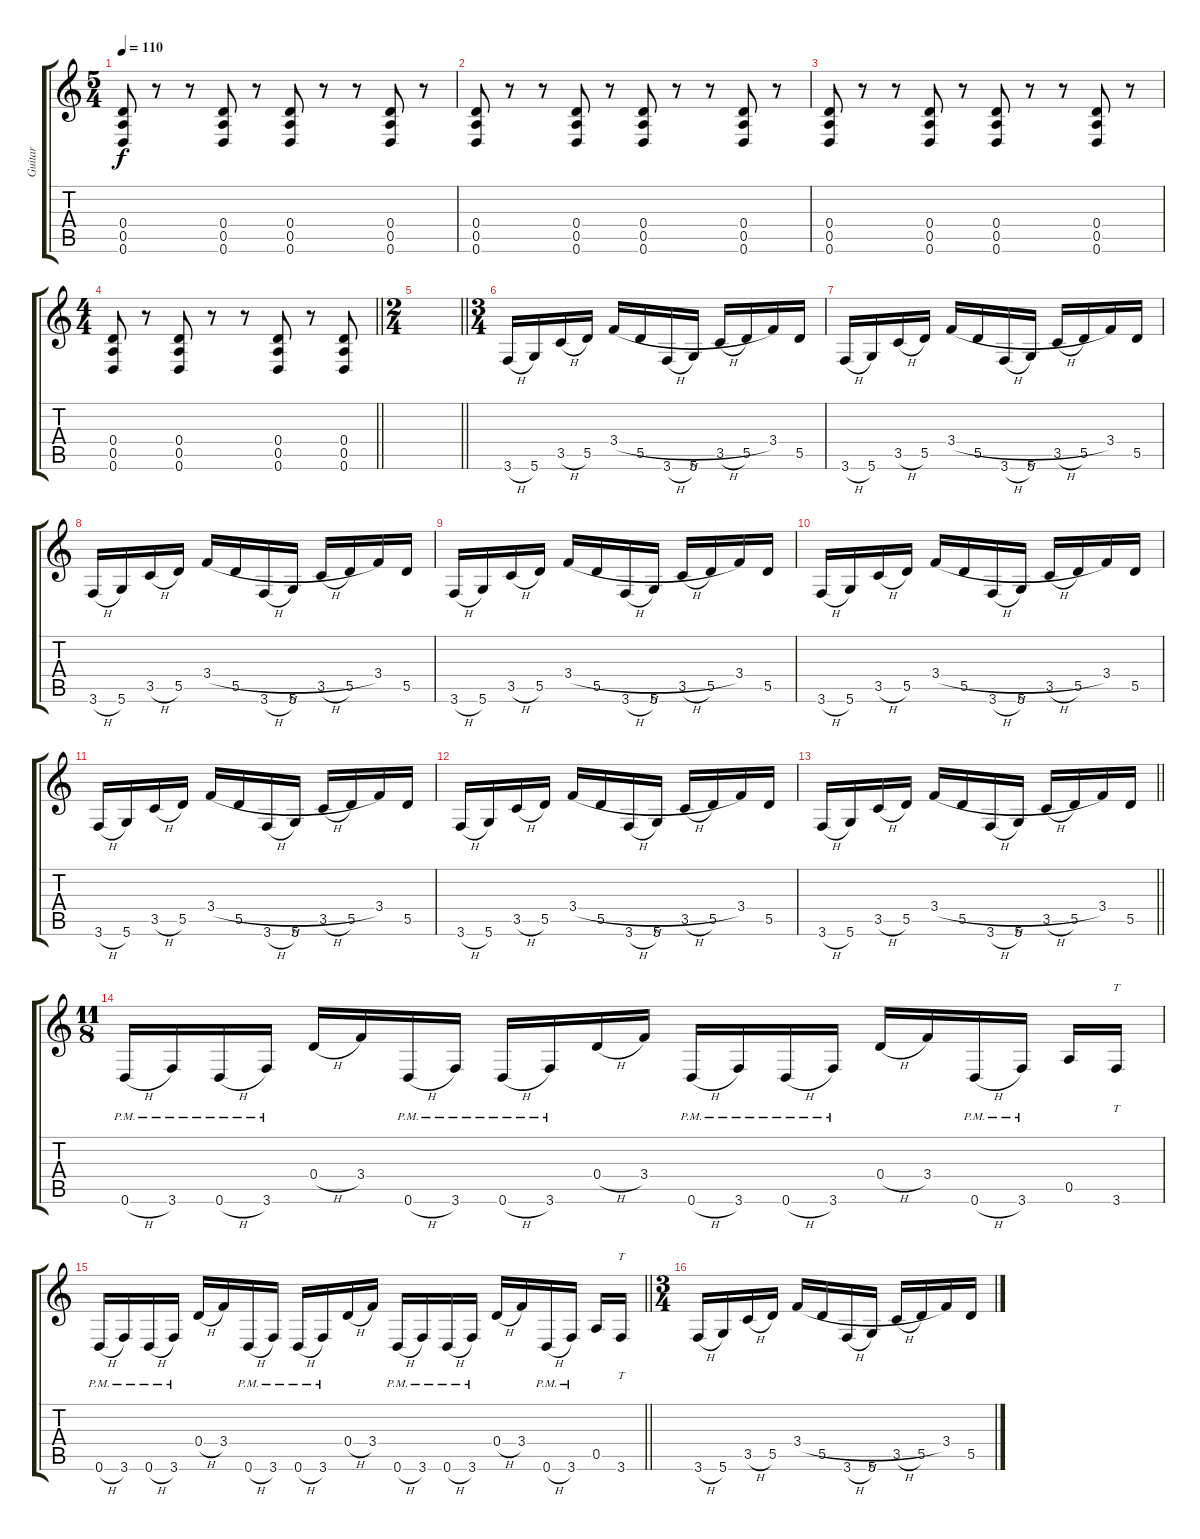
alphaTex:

\track ("Guitar" "Guitar") {instrument overdrivenguitar}
\staff {score tabs}
\tuning (E4 B3 G3 D3 A2 D2) {hide}
\ts (5 4)
\tempo 110
\clef g2
\ks c
(0.4 0.5 0.6).8{dy f} r.8 r.8 (0.4 0.5 0.6).8 r.8 (0.4 0.5 0.6).8 r.8 r.8 (0.4 0.5 0.6).8 r.8 |
(0.4 0.5 0.6).8 r.8 r.8 (0.4 0.5 0.6).8 r.8 (0.4 0.5 0.6).8 r.8 r.8 (0.4 0.5 0.6).8 r.8 |
(0.4 0.5 0.6).8 r.8 r.8 (0.4 0.5 0.6).8 r.8 (0.4 0.5 0.6).8 r.8 r.8 (0.4 0.5 0.6).8 r.8 |
\ts (4 4)
\barLineRight lightlight
(0.4 0.5 0.6).8 r.8 (0.4 0.5 0.6).8 r.8 r.8 (0.4 0.5 0.6).8 r.8 (0.4 0.5 0.6).8 |
\ts (2 4)
\barLineRight lightlight
|
\ts (3 4)
\section ("" "")
3.6{h}.16 5.6.16 3.5{h}.16 5.5.16 3.4{h}.16 5.5.16 3.6{h}.16 5.6.16 3.5{h}.16 5.5.16 3.4.16 5.5.16 |
3.6{h}.16 5.6.16 3.5{h}.16 5.5.16 3.4{h}.16 5.5.16 3.6{h}.16 5.6.16 3.5{h}.16 5.5.16 3.4.16 5.5.16 |
3.6{h}.16 5.6.16 3.5{h}.16 5.5.16 3.4{h}.16 5.5.16 3.6{h}.16 5.6.16 3.5{h}.16 5.5.16 3.4.16 5.5.16 |
3.6{h}.16 5.6.16 3.5{h}.16 5.5.16 3.4{h}.16 5.5.16 3.6{h}.16 5.6.16 3.5{h}.16 5.5.16 3.4.16 5.5.16 |
3.6{h}.16 5.6.16 3.5{h}.16 5.5.16 3.4{h}.16 5.5.16 3.6{h}.16 5.6.16 3.5{h}.16 5.5.16 3.4.16 5.5.16 |
3.6{h}.16 5.6.16 3.5{h}.16 5.5.16 3.4{h}.16 5.5.16 3.6{h}.16 5.6.16 3.5{h}.16 5.5.16 3.4.16 5.5.16 |
3.6{h}.16 5.6.16 3.5{h}.16 5.5.16 3.4{h}.16 5.5.16 3.6{h}.16 5.6.16 3.5{h}.16 5.5.16 3.4.16 5.5.16 |
\barLineRight lightlight
3.6{h}.16 5.6.16 3.5{h}.16 5.5.16 3.4{h}.16 5.5.16 3.6{h}.16 5.6.16 3.5{h}.16 5.5.16 3.4.16 5.5.16 |
\ts (11 8)
\section ("" "")
0.6{h pm}.16 3.6{pm}.16 0.6{h pm}.16 3.6{pm}.16 0.4{h}.16 3.4.16 0.6{h pm}.16 3.6{pm}.16 0.6{h pm}.16 3.6{pm}.16 0.4{h}.16 3.4.16 0.6{h pm}.16 3.6{pm}.16 0.6{h pm}.16 3.6{pm}.16 0.4{h}.16 3.4.16 0.6{h pm}.16 3.6{pm}.16 0.5.16 3.6.16{tt} |
\barLineRight lightlight
0.6{h pm}.16 3.6{pm}.16 0.6{h pm}.16 3.6{pm}.16 0.4{h}.16 3.4.16 0.6{h pm}.16 3.6{pm}.16 0.6{h pm}.16 3.6{pm}.16 0.4{h}.16 3.4.16 0.6{h pm}.16 3.6{pm}.16 0.6{h pm}.16 3.6{pm}.16 0.4{h}.16 3.4.16 0.6{h pm}.16 3.6{pm}.16 0.5.16 3.6.16{tt} |
\ts (3 4)
\section ("" "")
3.6{h}.16 5.6.16 3.5{h}.16 5.5.16 3.4{h}.16 5.5.16 3.6{h}.16 5.6.16 3.5{h}.16 5.5.16 3.4.16 5.5.16
